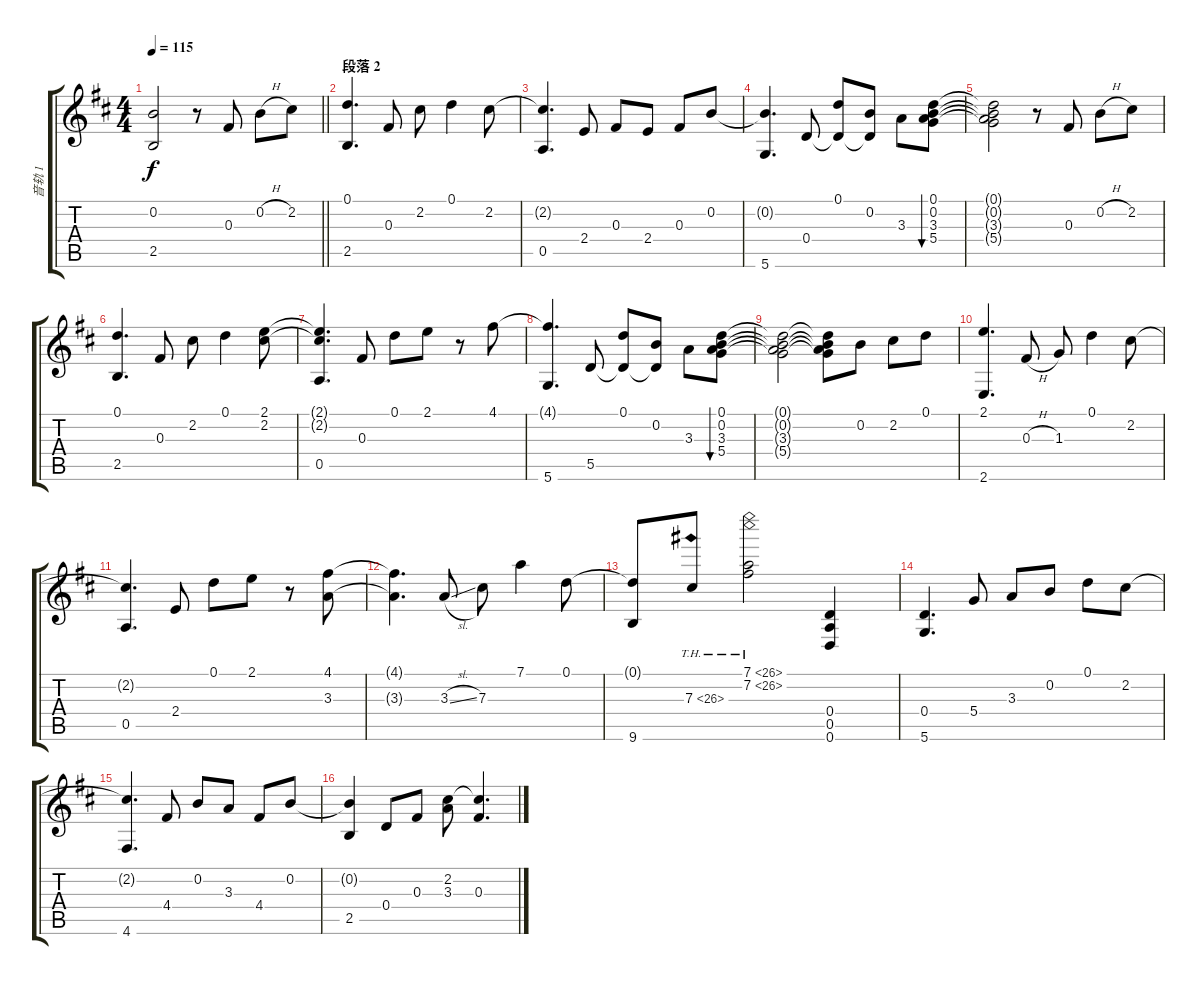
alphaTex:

\track ("音轨 1" "音轨 1") {instrument acousticguitarsteel}
\staff {score tabs}
\tuning (D4 B3 Gb3 D3 A2 D2) {hide}
\ts (4 4)
\tempo 115
\clef g2
\barLineRight lightlight
\ks d
(0.2 2.5).2{dy f} r.8 0.3.8 0.2{h}.8 2.2.8 |
\section ("" "段落 2")
(0.1 2.5).4{d} 0.3.8 2.2.8 0.1.4 2.2.8 |
(2.2{t} 0.5).4{d} 2.4.8 0.3.8 2.4.8 0.3.8 0.2.8 |
(0.2{t} 5.6).4{d} 0.4.8 (0.1 0.4{t}).8 (0.2 0.4{t}).8 3.3.8 (0.1 0.2 3.3 5.4).8{bu 480} |
(0.1{t} 0.2{t} 3.3{t} 5.4{t}).2 r.8 0.3.8 0.2{h}.8 2.2.8 |
(0.1 2.5).4{d} 0.3.8 2.2.8 0.1.4 (2.1 2.2).8 |
(2.1{t} 2.2{t} 0.5).4{d} 0.3.8 0.1.8 2.1.8 r.8 4.1.8 |
(4.1{t} 5.6).4{d} 5.5.8 (0.1 5.5{t}).8 (0.2 5.5{t}).8 3.3.8 (0.1 0.2 3.3 5.4).8{bu 480} |
(0.1{t} 0.2{t} 3.3{t} 5.4{t}).2 (0.1{t} 0.2{t} 3.3{t} 5.4{t}).8 0.2.8 2.2.8 0.1.8 |
(2.1 2.6).4{d} 0.3{h}.8 1.3.8 0.1.4 2.2.8 |
(2.2{t} 0.5).4{d} 2.4.8 0.1.8 2.1.8 r.8 (4.1 3.3).8 |
(4.1{t} 3.3{t}).4{d} 3.3{sl}.8 7.3.8 7.1.4 0.1.8 |
(0.1{t} 9.6).8 7.3{th 19}.8 (7.1{th 19} 7.2{th 19}).2 (0.4 0.5 0.6).4 |
(0.4 5.6).4{d} 5.4.8 3.3.8 0.2.8 0.1.8 2.2.8 |
(2.2{t} 4.6).4{d} 4.4.8 0.2.8 3.3.8 4.4.8 0.2.8 |
(0.2{t} 2.5).4 0.4.8 0.3.8 (2.2 3.3).8 (2.2{t} 0.3).4{d}
